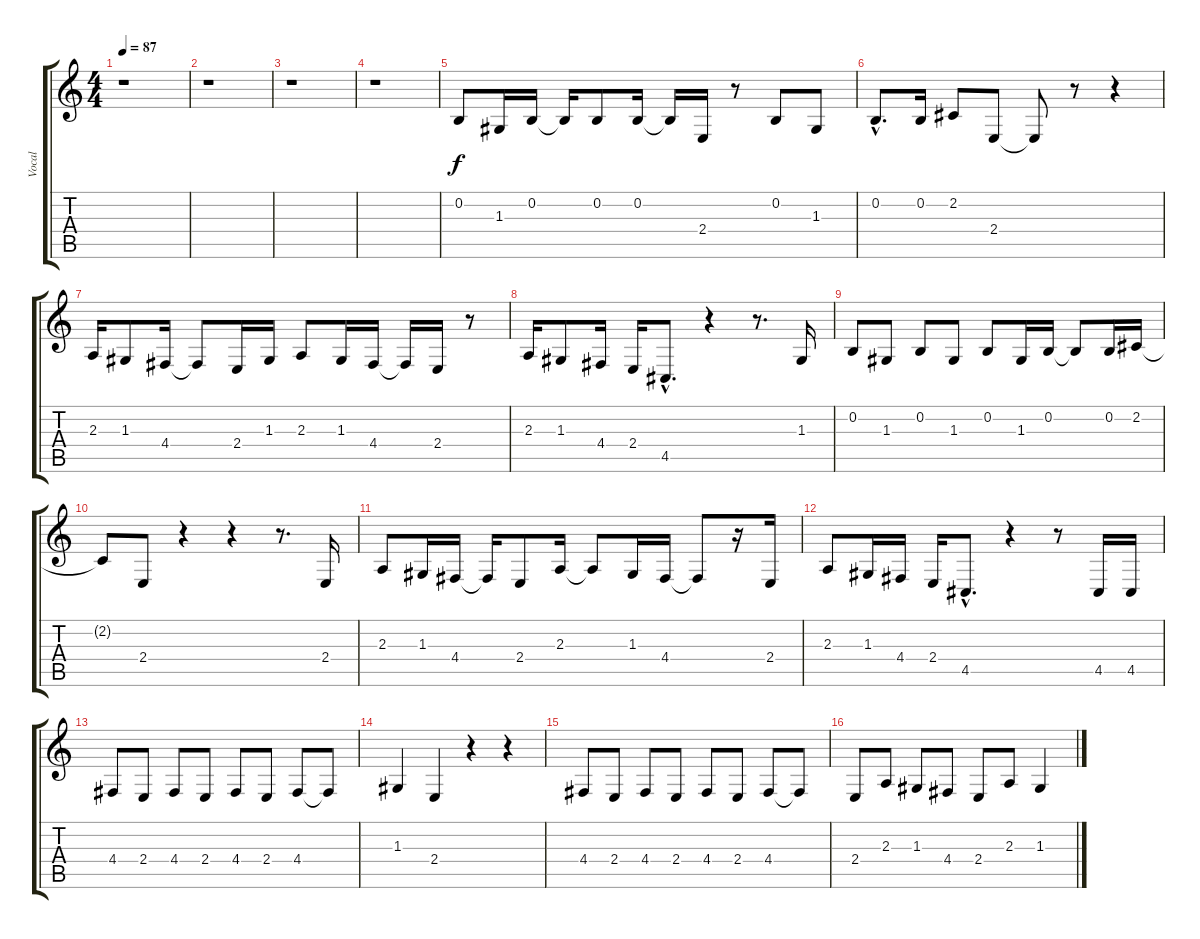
\track ("Vocal" "Vocal") {instrument oboe}
\staff {score tabs}
\tuning (E4 B3 G3 D3 A2 E2) {hide}
\ts (4 4)
\tempo 87
\clef g2
\ks c
r.1{dy f instrument oboe} |
r.1 |
r.1 |
r.1 |
0.2.8 1.3.16 0.2.16 0.2{t}.16 0.2.8 0.2.16 0.2{t}.16 2.4.16 r.8 0.2.8 1.3.8 |
0.2{hac}.8{d} 0.2.16 2.2.8 2.4.8 2.4{t}.8 r.8 r.4 |
2.3.16 1.3.8 4.4.16 4.4{t}.8 2.4.16 1.3.16 2.3.8 1.3.16 4.4.16 4.4{t}.16 2.4.16 r.8 |
2.3.16 1.3.8 4.4.16 2.4.16 4.5{hac}.8{d} r.4 r.8{d} 1.3.16 |
0.2.8 1.3.8 0.2.8 1.3.8 0.2.8 1.3.16 0.2.16 0.2{t}.8 0.2.16 2.2.16 |
2.2{t}.8 2.4.8 r.4 r.4 r.8{d} 2.4.16 |
2.3.8 1.3.16 4.4.16 4.4{t}.16 2.4.8 2.3.16 2.3{t}.8 1.3.16 4.4.16 4.4{t}.8 r.16 2.4.16 |
2.3.8 1.3.16 4.4.16 2.4.16 4.5{hac}.8{d} r.4 r.8 4.5.16 4.5.16 |
4.4.8 2.4.8 4.4.8 2.4.8 4.4.8 2.4.8 4.4.8 4.4{t}.8 |
1.3.4 2.4.4 r.4 r.4 |
4.4.8 2.4.8 4.4.8 2.4.8 4.4.8 2.4.8 4.4.8 4.4{t}.8 |
2.4.8 2.3.8 1.3.8 4.4.8 2.4.8 2.3.8 1.3.4
